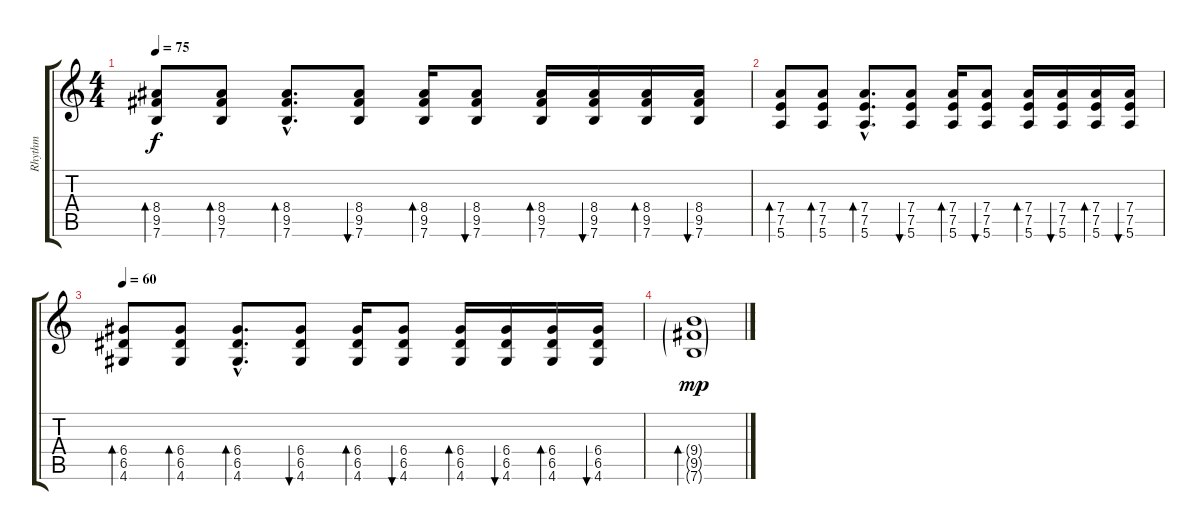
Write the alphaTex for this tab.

\track ("Rhythm" "Rhythm") {instrument electricguitarmuted}
\staff {score tabs}
\tuning (E4 B3 G3 D3 A2 E2) {hide}
\ts (4 4)
\tempo 75
\clef g2
\ks c
(8.4 9.5 7.6).8{bd 60 dy f} (8.4 9.5 7.6).8{bd 60} (8.4{hac} 9.5{hac} 7.6{hac}).8{d bd 60} (8.4 9.5 7.6).8{bu 60} (8.4 9.5 7.6).16{bd 60} (8.4 9.5 7.6).8{bu 60} (8.4 9.5 7.6).16{bd 60} (8.4 9.5 7.6).16{bu 60} (8.4 9.5 7.6).16{bd 60} (8.4 9.5 7.6).16{bu 60} |
(7.4 7.5 5.6).8{bd 60} (7.4 7.5 5.6).8{bd 60} (7.4{hac} 7.5{hac} 5.6{hac}).8{d bd 60} (7.4 7.5 5.6).8{bu 60} (7.4 7.5 5.6).16{bd 60} (7.4 7.5 5.6).8{bu 60} (7.4 7.5 5.6).16{bd 60} (7.4 7.5 5.6).16{bu 60} (7.4 7.5 5.6).16{bd 60} (7.4 7.5 5.6).16{bu 60} |
\tempo 60
(6.4 6.5 4.6).8{bd 60} (6.4 6.5 4.6).8{bd 60} (6.4{hac} 6.5{hac} 4.6{hac}).8{d bd 60} (6.4 6.5 4.6).8{bu 60} (6.4 6.5 4.6).16{bd 60} (6.4 6.5 4.6).8{bu 60} (6.4 6.5 4.6).16{bd 60} (6.4 6.5 4.6).16{bu 60} (6.4 6.5 4.6).16{bd 60} (6.4 6.5 4.6).16{bu 60} |
(9.4{g} 9.5{g} 7.6{g}).1{bd 120 dy mp volume 0}
